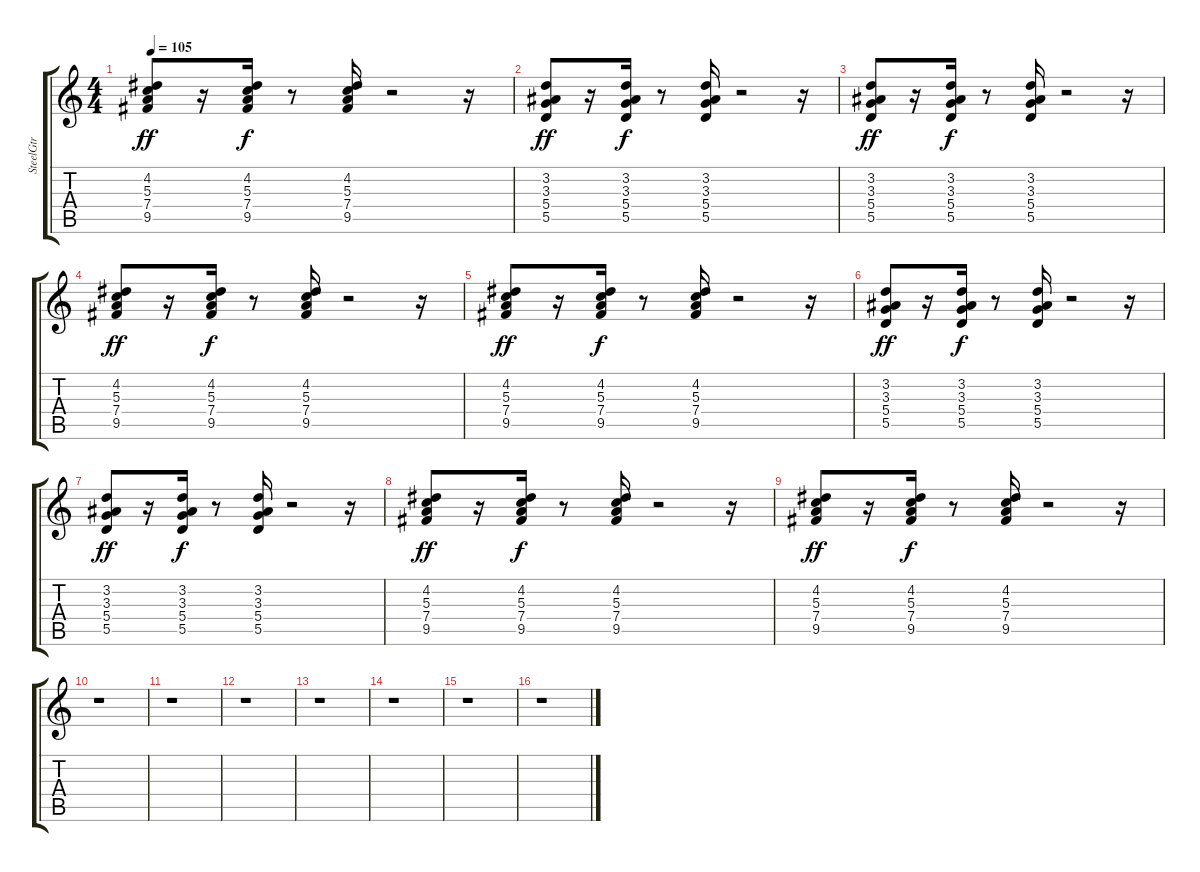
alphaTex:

\track ("SteelGtr" "SteelGtr") {instrument acousticguitarsteel}
\staff {score tabs}
\tuning (E4 B3 G3 D3 A2 E2) {hide}
\ts (4 4)
\tempo 105
\clef g2
\ks c
(4.2 5.3 7.4 9.5).8{dy ff} r.16 (4.2 5.3 7.4 9.5).16{dy f} r.8 (4.2 5.3 7.4 9.5).16 r.2 r.16 |
(3.2 3.3 5.4 5.5).8{dy ff} r.16 (3.2 3.3 5.4 5.5).16{dy f} r.8 (3.2 3.3 5.4 5.5).16 r.2 r.16 |
(3.2 3.3 5.4 5.5).8{dy ff} r.16 (3.2 3.3 5.4 5.5).16{dy f} r.8 (3.2 3.3 5.4 5.5).16 r.2 r.16 |
(4.2 5.3 7.4 9.5).8{dy ff} r.16 (4.2 5.3 7.4 9.5).16{dy f} r.8 (4.2 5.3 7.4 9.5).16 r.2 r.16 |
(4.2 5.3 7.4 9.5).8{dy ff} r.16 (4.2 5.3 7.4 9.5).16{dy f} r.8 (4.2 5.3 7.4 9.5).16 r.2 r.16 |
(3.2 3.3 5.4 5.5).8{dy ff} r.16 (3.2 3.3 5.4 5.5).16{dy f} r.8 (3.2 3.3 5.4 5.5).16 r.2 r.16 |
(3.2 3.3 5.4 5.5).8{dy ff} r.16 (3.2 3.3 5.4 5.5).16{dy f} r.8 (3.2 3.3 5.4 5.5).16 r.2 r.16 |
(4.2 5.3 7.4 9.5).8{dy ff} r.16 (4.2 5.3 7.4 9.5).16{dy f} r.8 (4.2 5.3 7.4 9.5).16 r.2 r.16 |
(4.2 5.3 7.4 9.5).8{dy ff} r.16 (4.2 5.3 7.4 9.5).16{dy f} r.8 (4.2 5.3 7.4 9.5).16 r.2 r.16 |
r.1 |
r.1 |
r.1 |
r.1 |
r.1 |
r.1 |
r.1
